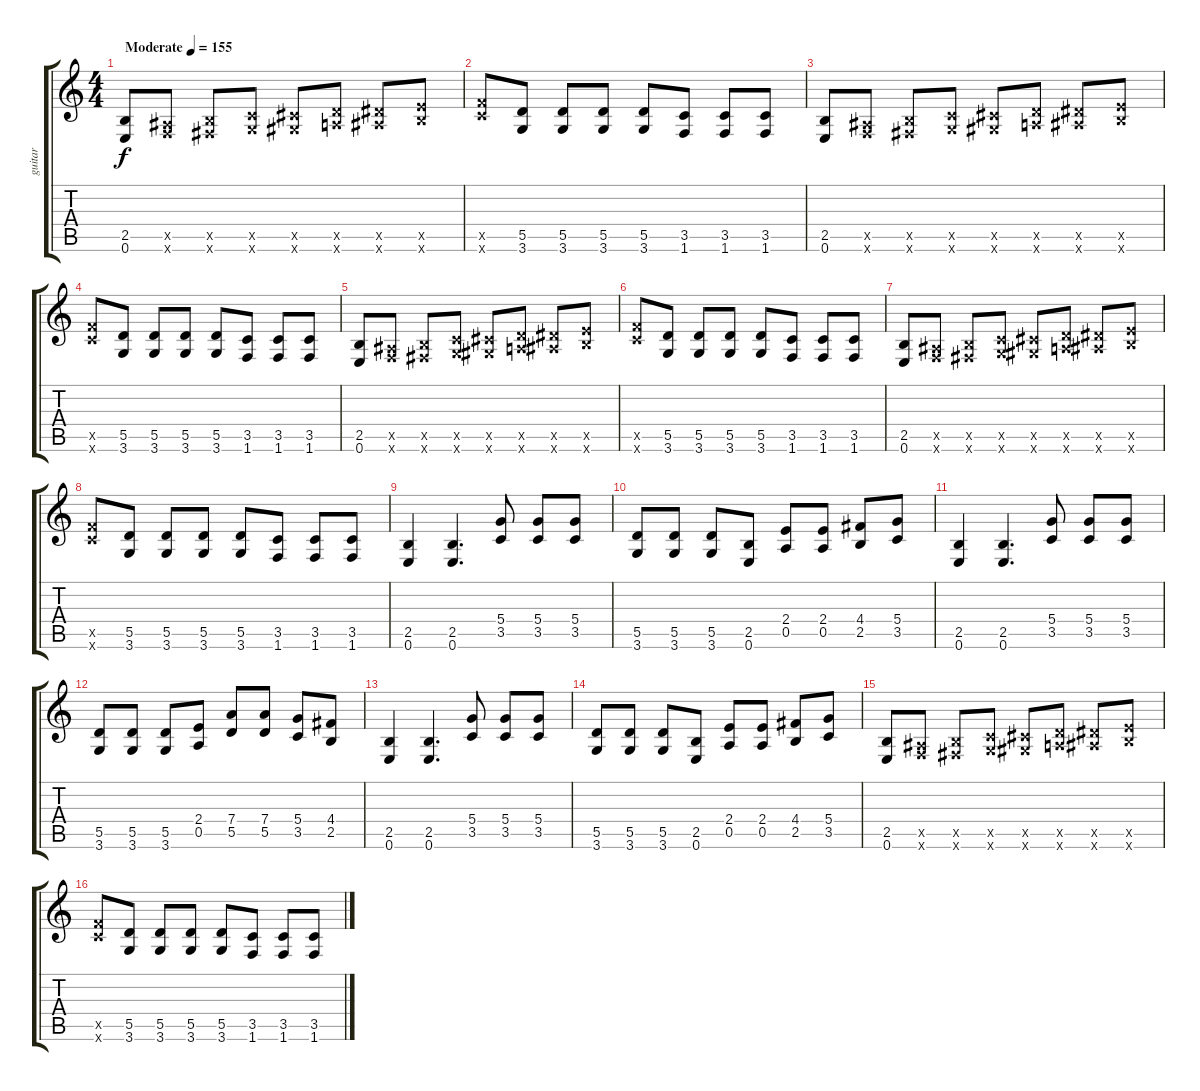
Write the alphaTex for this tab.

\track ("guitar" "guitar") {instrument distortionguitar}
\staff {score tabs}
\tuning (E4 B3 G3 D3 A2 E2) {hide}
\ts (4 4)
\tempo (155 "Moderate")
\clef g2
\ks c
(2.5 0.6).8{dy f instrument distortionguitar} (1.5{x} 1.6{x}).8 (2.5{x} 2.6{x}).8 (3.5{x} 3.6{x}).8 (4.5{x} 4.6{x}).8 (5.5{x} 5.6{x}).8 (6.5{x} 6.6{x}).8 (7.5{x} 7.6{x}).8 |
(8.5{x} 8.6{x}).8 (5.5 3.6).8 (5.5 3.6).8 (5.5 3.6).8 (5.5 3.6).8 (3.5 1.6).8 (3.5 1.6).8 (3.5 1.6).8 |
(2.5 0.6).8 (1.5{x} 1.6{x}).8 (2.5{x} 2.6{x}).8 (3.5{x} 3.6{x}).8 (4.5{x} 4.6{x}).8 (5.5{x} 5.6{x}).8 (6.5{x} 6.6{x}).8 (7.5{x} 7.6{x}).8 |
(8.5{x} 8.6{x}).8 (5.5 3.6).8 (5.5 3.6).8 (5.5 3.6).8 (5.5 3.6).8 (3.5 1.6).8 (3.5 1.6).8 (3.5 1.6).8 |
(2.5 0.6).8 (1.5{x} 1.6{x}).8 (2.5{x} 2.6{x}).8 (3.5{x} 3.6{x}).8 (4.5{x} 4.6{x}).8 (5.5{x} 5.6{x}).8 (6.5{x} 6.6{x}).8 (7.5{x} 7.6{x}).8 |
(8.5{x} 8.6{x}).8 (5.5 3.6).8 (5.5 3.6).8 (5.5 3.6).8 (5.5 3.6).8 (3.5 1.6).8 (3.5 1.6).8 (3.5 1.6).8 |
(2.5 0.6).8 (1.5{x} 1.6{x}).8 (2.5{x} 2.6{x}).8 (3.5{x} 3.6{x}).8 (4.5{x} 4.6{x}).8 (5.5{x} 5.6{x}).8 (6.5{x} 6.6{x}).8 (7.5{x} 7.6{x}).8 |
(8.5{x} 8.6{x}).8 (5.5 3.6).8 (5.5 3.6).8 (5.5 3.6).8 (5.5 3.6).8 (3.5 1.6).8 (3.5 1.6).8 (3.5 1.6).8 |
(2.5 0.6).4 (2.5 0.6).4{d} (5.4 3.5).8 (5.4 3.5).8 (5.4 3.5).8 |
(5.5 3.6).8 (5.5 3.6).8 (5.5 3.6).8 (2.5 0.6).8 (2.4 0.5).8 (2.4 0.5).8 (4.4 2.5).8 (5.4 3.5).8 |
(2.5 0.6).4 (2.5 0.6).4{d} (5.4 3.5).8 (5.4 3.5).8 (5.4 3.5).8 |
(5.5 3.6).8 (5.5 3.6).8 (5.5 3.6).8 (2.4 0.5).8 (7.4 5.5).8 (7.4 5.5).8 (5.4 3.5).8 (4.4 2.5).8 |
(2.5 0.6).4 (2.5 0.6).4{d} (5.4 3.5).8 (5.4 3.5).8 (5.4 3.5).8 |
(5.5 3.6).8 (5.5 3.6).8 (5.5 3.6).8 (2.5 0.6).8 (2.4 0.5).8 (2.4 0.5).8 (4.4 2.5).8 (5.4 3.5).8 |
(2.5 0.6).8 (1.5{x} 1.6{x}).8 (2.5{x} 2.6{x}).8 (3.5{x} 3.6{x}).8 (4.5{x} 4.6{x}).8 (5.5{x} 5.6{x}).8 (6.5{x} 6.6{x}).8 (7.5{x} 7.6{x}).8 |
(8.5{x} 8.6{x}).8 (5.5 3.6).8 (5.5 3.6).8 (5.5 3.6).8 (5.5 3.6).8 (3.5 1.6).8 (3.5 1.6).8 (3.5 1.6).8
